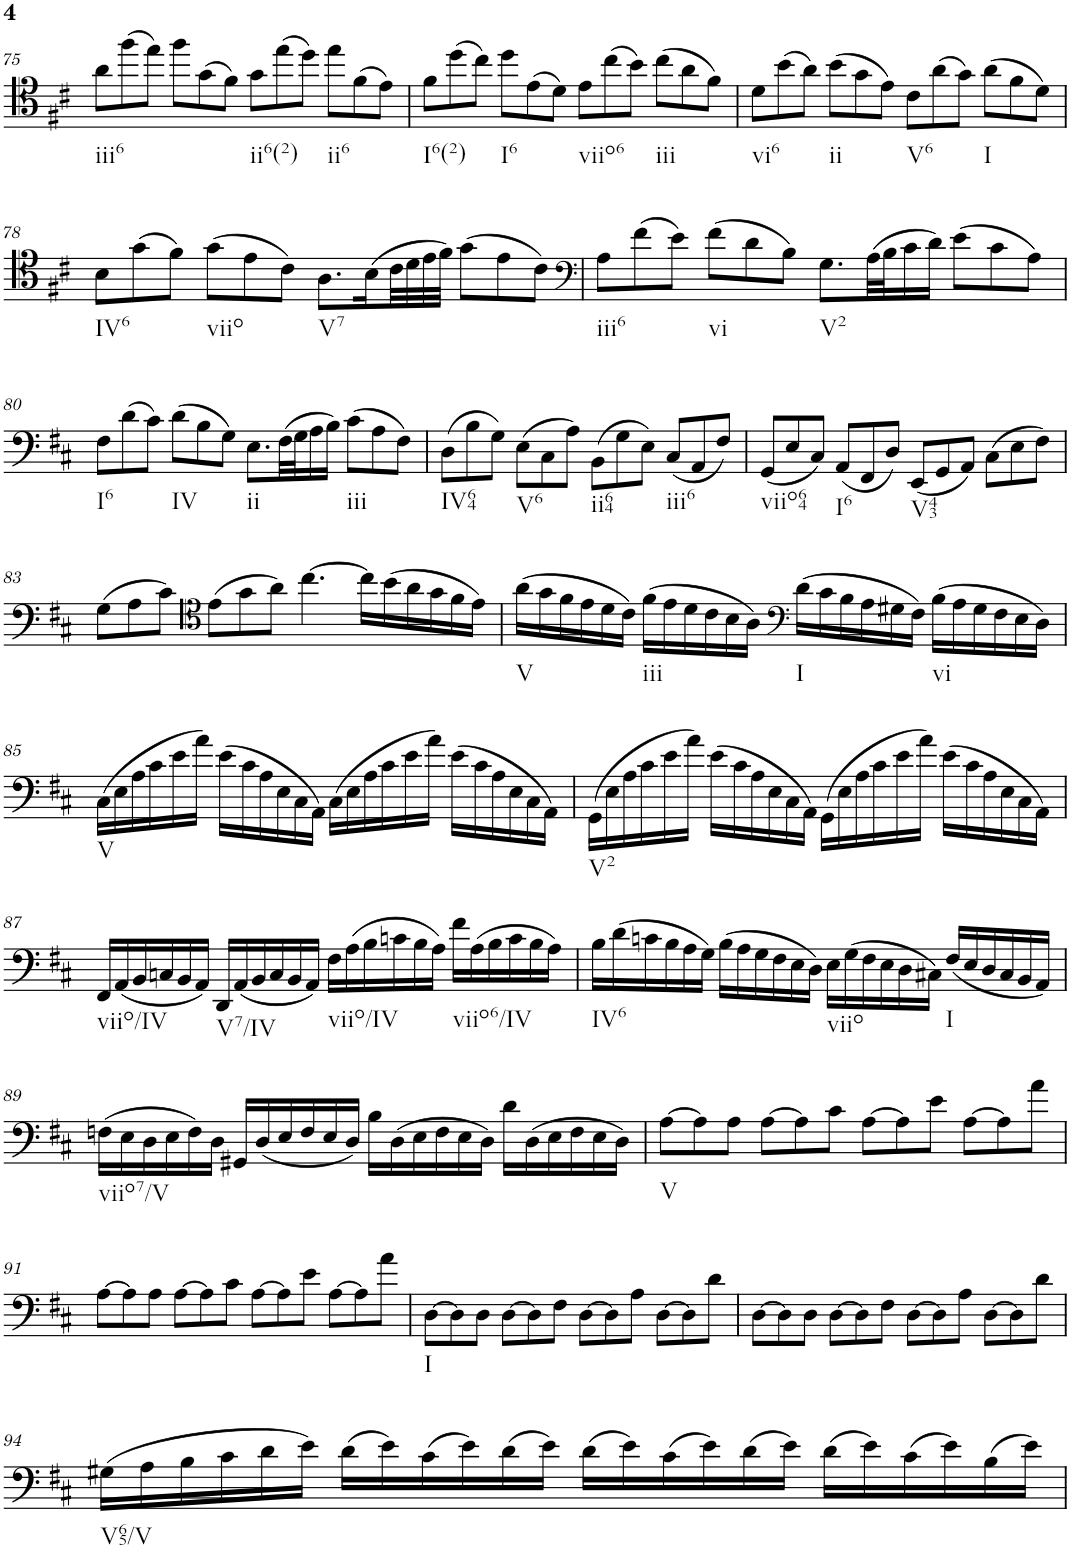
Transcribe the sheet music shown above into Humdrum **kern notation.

**kern
*part1
*staff1
*I"Piano
*I'Pno.
!!LO:PB:g=z
*clefC4
*k[f#c#]
*M12/8
=75
!LO:TX:b:t=iii6
8a\L
(8ff#\
8ee\J)
8ff#\L
(8g\
8f#\J)
!LO:TX:b:t=ii6(2)
8g\L
(8ee\
8dd\J)
!LO:TX:b:t=ii6
8ee\L
(8f#\
8e\J)
=76
!LO:TX:b:t=I6(2)
8f#\L
(8dd\
8cc#\J)
!LO:TX:b:t=I6
8dd\L
(8e\
8d\J)
!LO:TX:b:t=viio6
8e\L
(8cc#\
8b\J)
!LO:TX:b:t=iii
(8cc#\L
8a\
8f#\J)
=77
!LO:TX:b:t=vi6
8d\L
(8b\
8a\J)
!LO:TX:b:t=ii
(8b\L
8g\
8e\J)
!LO:TX:b:t=V6
8c#\L
(8a\
8g\J)
!LO:TX:b:t=I
(8a\L
8f#\
8d\J)
!!LO:LB:g=z
=78
!LO:TX:b:t=IV6
8B\L
(8g\
8f#\J)
!LO:TX:b:t=viio
(8g\L
8e\
8c#\J)
!LO:TX:b:t=V7
8.A\L
(16B\L
32c#\L
32d\
32e\
32f#\JJJ)
(8g\L
8e\
8c#\J)
=79
*clefF4
!LO:TX:b:t=iii6
8A\L
(8f#\
8e\J)
!LO:TX:b:t=vi
(8f#\L
8d\
8B\J)
!LO:TX:b:t=V2
8.G\L
(32A\LL
32B\J
16c#\
16d\JJ)
(8e\L
8c#\
8A\J)
!!LO:LB:g=z
=80
!LO:TX:b:t=I6
8F#\L
(8d\
8c#\J)
!LO:TX:b:t=IV
(8d\L
8B\
8G\J)
!LO:TX:b:t=ii
8.E\L
(32F#\LL
32G\J
16A\
16B\JJ)
!LO:TX:b:t=iii
(8c#\L
8A\
8F#\J)
=81
!LO:TX:b:t=IV64
(8D\L
8B\
8G\J)
!LO:TX:b:t=V6
(8E\L
8C#\
8A\J)
!LO:TX:b:t=ii64
(8BB\L
8G\
8E\J)
!LO:TX:b:t=iii6
(8C#/L
8AA/
8F#/J)
=82
!LO:TX:b:t=viio64
(8GG/L
8E/
8C#/J)
!LO:TX:b:t=I6
(8AA/L
8FF#/
8D/J)
!LO:TX:b:t=V43
(8EE/L
8GG/
8AA/J)
(8C#\L
8E\
8F#\J)
!!LO:LB:g=z
=83
(8G\L
8A\
8c#\J)
*clefC4
(8e\L
8g\
8a\J)
[4.cc#\
16cc#\LL]
(16b\
16a\
16g\
16f#\
16e\JJ)
=84
!LO:TX:b:t=V
(16a\LL
16g\
16f#\
16e\
16d\
16c#\JJ)
!LO:TX:b:t=iii
(16f#\LL
16e\
16d\
16c#\
16B\
16A\JJ)
*clefF4
!LO:TX:b:t=I
(16d\LL
16c#\
16B\
16A\
16G#X\
16F#\JJ)
!LO:TX:b:t=vi
(16B\LL
16A\
16G#\
16F#\
16E\
16D\JJ)
!!LO:LB:g=z
=85
!LO:TX:b:t=V
(16C#\LL
16E\
16A\
16c#\
16e\
16a\JJ)
(16e\LL
16c#\
16A\
16E\
16C#\
16AA\JJ)
(16C#\LL
16E\
16A\
16c#\
16e\
16a\JJ)
(16e\LL
16c#\
16A\
16E\
16C#\
16AA\JJ)
=86
!LO:TX:b:t=V2
(16GG\LL
16E\
16A\
16c#\
16e\
16a\JJ)
(16e\LL
16c#\
16A\
16E\
16C#\
16AA\JJ)
(16GG\LL
16E\
16A\
16c#\
16e\
16a\JJ)
(16e\LL
16c#\
16A\
16E\
16C#\
16AA\JJ)
!!LO:LB:g=z
=87
!LO:TX:b:t=viio/IV
16FF#/LL
(16AA/
16BB/
16Cn/
16BB/
16AA/JJ)
!LO:TX:b:t=V7/IV
16DD/LL
(16AA/
16BB/
16C/
16BB/
16AA/JJ)
!LO:TX:b:t=viio/IV
16F#\LL
(16A\
16B\
16cn\
16B\
16A\JJ)
!LO:TX:b:t=viio6/IV
16f#\LL
(16A\
16B\
16c\
16B\
16A\JJ)
=88
!LO:TX:b:t=IV6
16B\LL
(16d\
16cn\
16B\
16A\
16G\JJ)
(16B\LL
16A\
16G\
16F#\
16E\
16D\JJ)
!LO:TX:b:t=viio
16E\LL
(16G\
16F#\
16E\
16D\
16C#X\JJ)
!LO:TX:b:t=I
(16F#/LL
16E/
16D/
16C#/
16BB/
16AA/JJ)
!!LO:LB:g=z
=89
!LO:TX:b:t=viio7/V
(16Fn\LL
16E\
16D\
16E\
16F\)
16D\JJ
16GG#X/LL
(16D/
16E/
16F/
16E/
16D/JJ)
16B\LL
(16D\
16E\
16F\
16E\
16D\JJ)
16d\LL
(16D\
16E\
16F\
16E\
16D\JJ)
=90
!LO:TX:b:t=V
[8A\L
8A\]
8A\J
[8A\L
8A\]
8c#\J
[8A\L
8A\]
8e\J
[8A\L
8A\]
8a\J
!!LO:LB:g=z
=91
[8A\L
8A\]
8A\J
[8A\L
8A\]
8c#\J
[8A\L
8A\]
8e\J
[8A\L
8A\]
8a\J
=92
!LO:TX:b:t=I
[8D\L
8D\]
8D\J
[8D\L
8D\]
8F#\J
[8D\L
8D\]
8A\J
[8D\L
8D\]
8d\J
=93
[8D\L
8D\]
8D\J
[8D\L
8D\]
8F#\J
[8D\L
8D\]
8A\J
[8D\L
8D\]
8d\J
!!LO:LB:g=z
=94
!LO:TX:b:t=V65/V
(16G#X\LL
16A\
16B\
16c#\
16d\
16e\JJ)
(16d\LL
16e\)
(16c#\
16e\)
(16d\
16e\JJ)
(16d\LL
16e\)
(16c#\
16e\)
(16d\
16e\JJ)
(16d\LL
16e\)
(16c#\
16e\)
(16B\
16e\JJ)
=
*-
